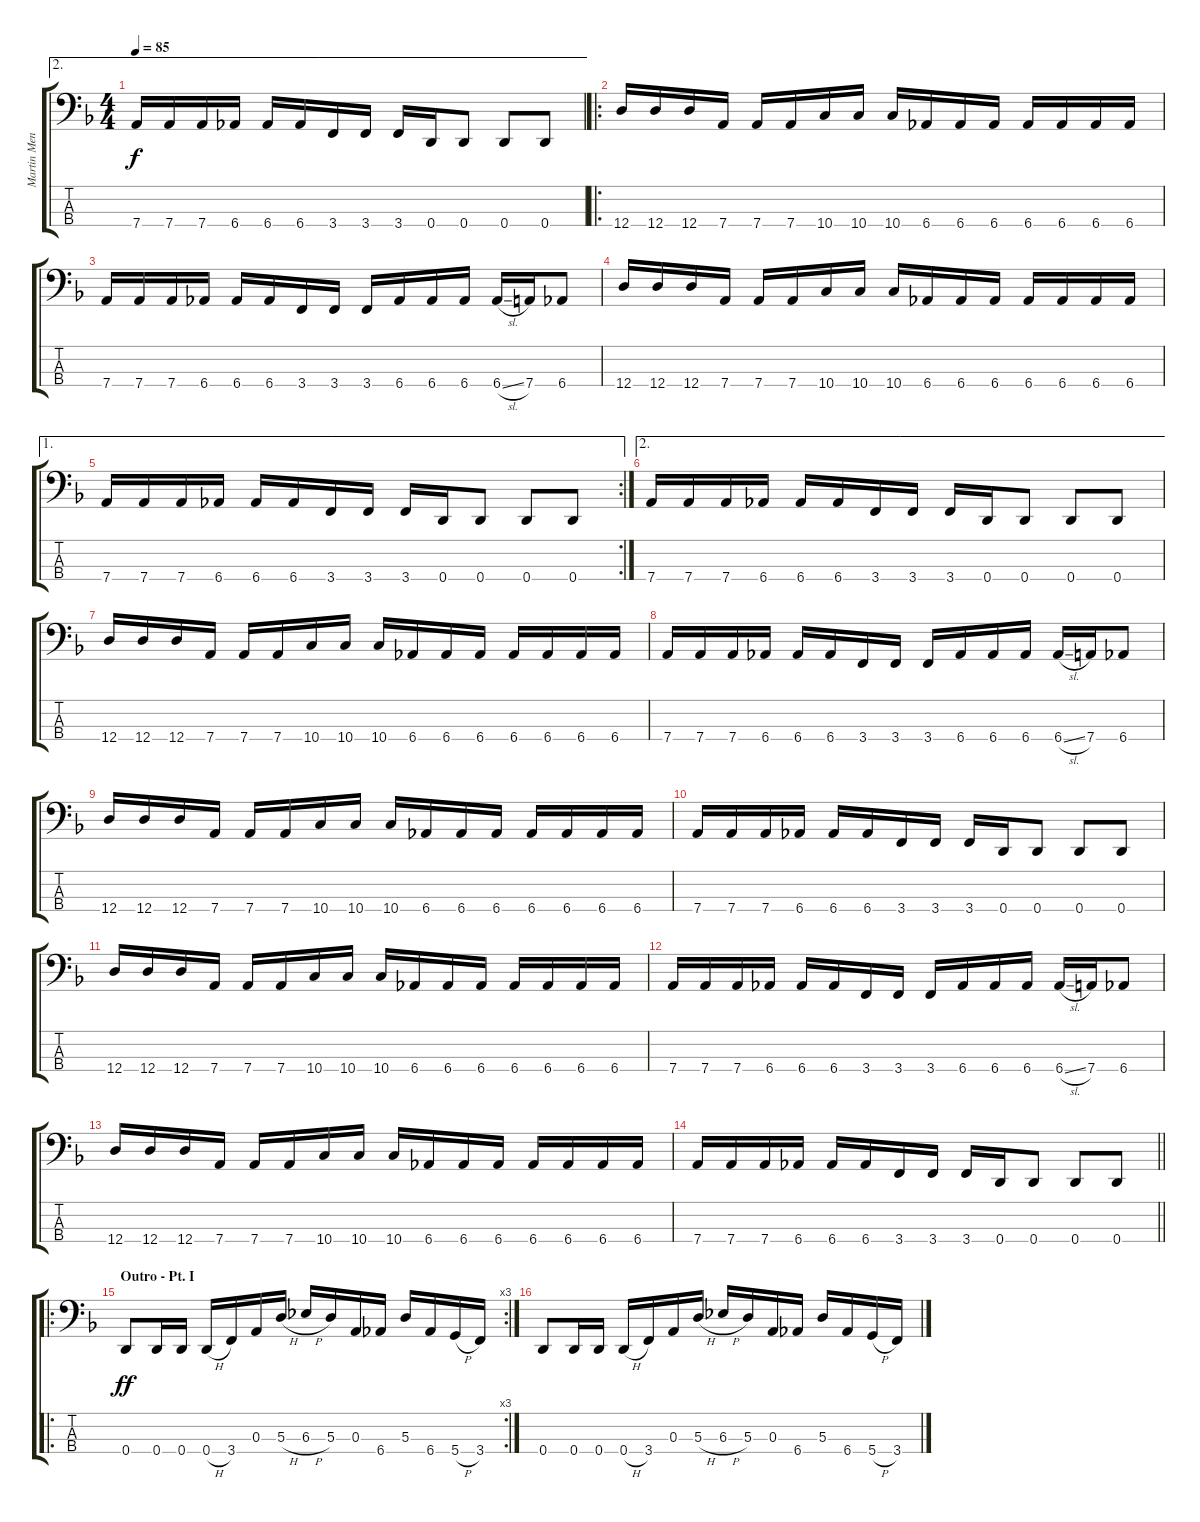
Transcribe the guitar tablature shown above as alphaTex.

\track ("Martin Mendez - El. Bass #1" "Martin Men") {instrument electricbassfinger}
\staff {score tabs}
\tuning (G2 D2 A1 D1) {hide}
\ae 2
\ts (4 4)
\tempo 85
\clef f4
\ks f
7.4.16{dy f} 7.4.16 7.4.16 6.4.16 6.4.16 6.4.16 3.4.16 3.4.16 3.4.16 0.4.16 0.4.8 0.4.8 0.4.8 |
\ro
12.4.16 12.4.16 12.4.16 7.4.16 7.4.16 7.4.16 10.4.16 10.4.16 10.4.16 6.4.16 6.4.16 6.4.16 6.4.16 6.4.16 6.4.16 6.4.16 |
7.4.16 7.4.16 7.4.16 6.4.16 6.4.16 6.4.16 3.4.16 3.4.16 3.4.16 6.4.16 6.4.16 6.4.16 6.4{sl}.16 7.4.16 6.4.8 |
12.4.16 12.4.16 12.4.16 7.4.16 7.4.16 7.4.16 10.4.16 10.4.16 10.4.16 6.4.16 6.4.16 6.4.16 6.4.16 6.4.16 6.4.16 6.4.16 |
\ae 1
\rc 2
7.4.16 7.4.16 7.4.16 6.4.16 6.4.16 6.4.16 3.4.16 3.4.16 3.4.16 0.4.16 0.4.8 0.4.8 0.4.8 |
\ae 2
7.4.16 7.4.16 7.4.16 6.4.16 6.4.16 6.4.16 3.4.16 3.4.16 3.4.16 0.4.16 0.4.8 0.4.8 0.4.8 |
12.4.16 12.4.16 12.4.16 7.4.16 7.4.16 7.4.16 10.4.16 10.4.16 10.4.16 6.4.16 6.4.16 6.4.16 6.4.16 6.4.16 6.4.16 6.4.16 |
7.4.16 7.4.16 7.4.16 6.4.16 6.4.16 6.4.16 3.4.16 3.4.16 3.4.16 6.4.16 6.4.16 6.4.16 6.4{sl}.16 7.4.16 6.4.8 |
12.4.16 12.4.16 12.4.16 7.4.16 7.4.16 7.4.16 10.4.16 10.4.16 10.4.16 6.4.16 6.4.16 6.4.16 6.4.16 6.4.16 6.4.16 6.4.16 |
7.4.16 7.4.16 7.4.16 6.4.16 6.4.16 6.4.16 3.4.16 3.4.16 3.4.16 0.4.16 0.4.8 0.4.8 0.4.8 |
12.4.16 12.4.16 12.4.16 7.4.16 7.4.16 7.4.16 10.4.16 10.4.16 10.4.16 6.4.16 6.4.16 6.4.16 6.4.16 6.4.16 6.4.16 6.4.16 |
7.4.16 7.4.16 7.4.16 6.4.16 6.4.16 6.4.16 3.4.16 3.4.16 3.4.16 6.4.16 6.4.16 6.4.16 6.4{sl}.16 7.4.16 6.4.8 |
12.4.16 12.4.16 12.4.16 7.4.16 7.4.16 7.4.16 10.4.16 10.4.16 10.4.16 6.4.16 6.4.16 6.4.16 6.4.16 6.4.16 6.4.16 6.4.16 |
\barLineRight lightlight
7.4.16 7.4.16 7.4.16 6.4.16 6.4.16 6.4.16 3.4.16 3.4.16 3.4.16 0.4.16 0.4.8 0.4.8 0.4.8 |
\ro
\rc 3
\section ("" "Outro - Pt. I")
0.4.8{dy ff} 0.4.16 0.4.16 0.4{h}.16 3.4.16 0.3.16 5.3{h}.16 6.3{h}.16 5.3.16 0.3.16 6.4.16 5.3.16 6.4.16 5.4{h}.16 3.4.16 |
0.4.8 0.4.16 0.4.16 0.4{h}.16 3.4.16 0.3.16 5.3{h}.16 6.3{h}.16 5.3.16 0.3.16 6.4.16 5.3.16 6.4.16 5.4{h}.16 3.4.16
